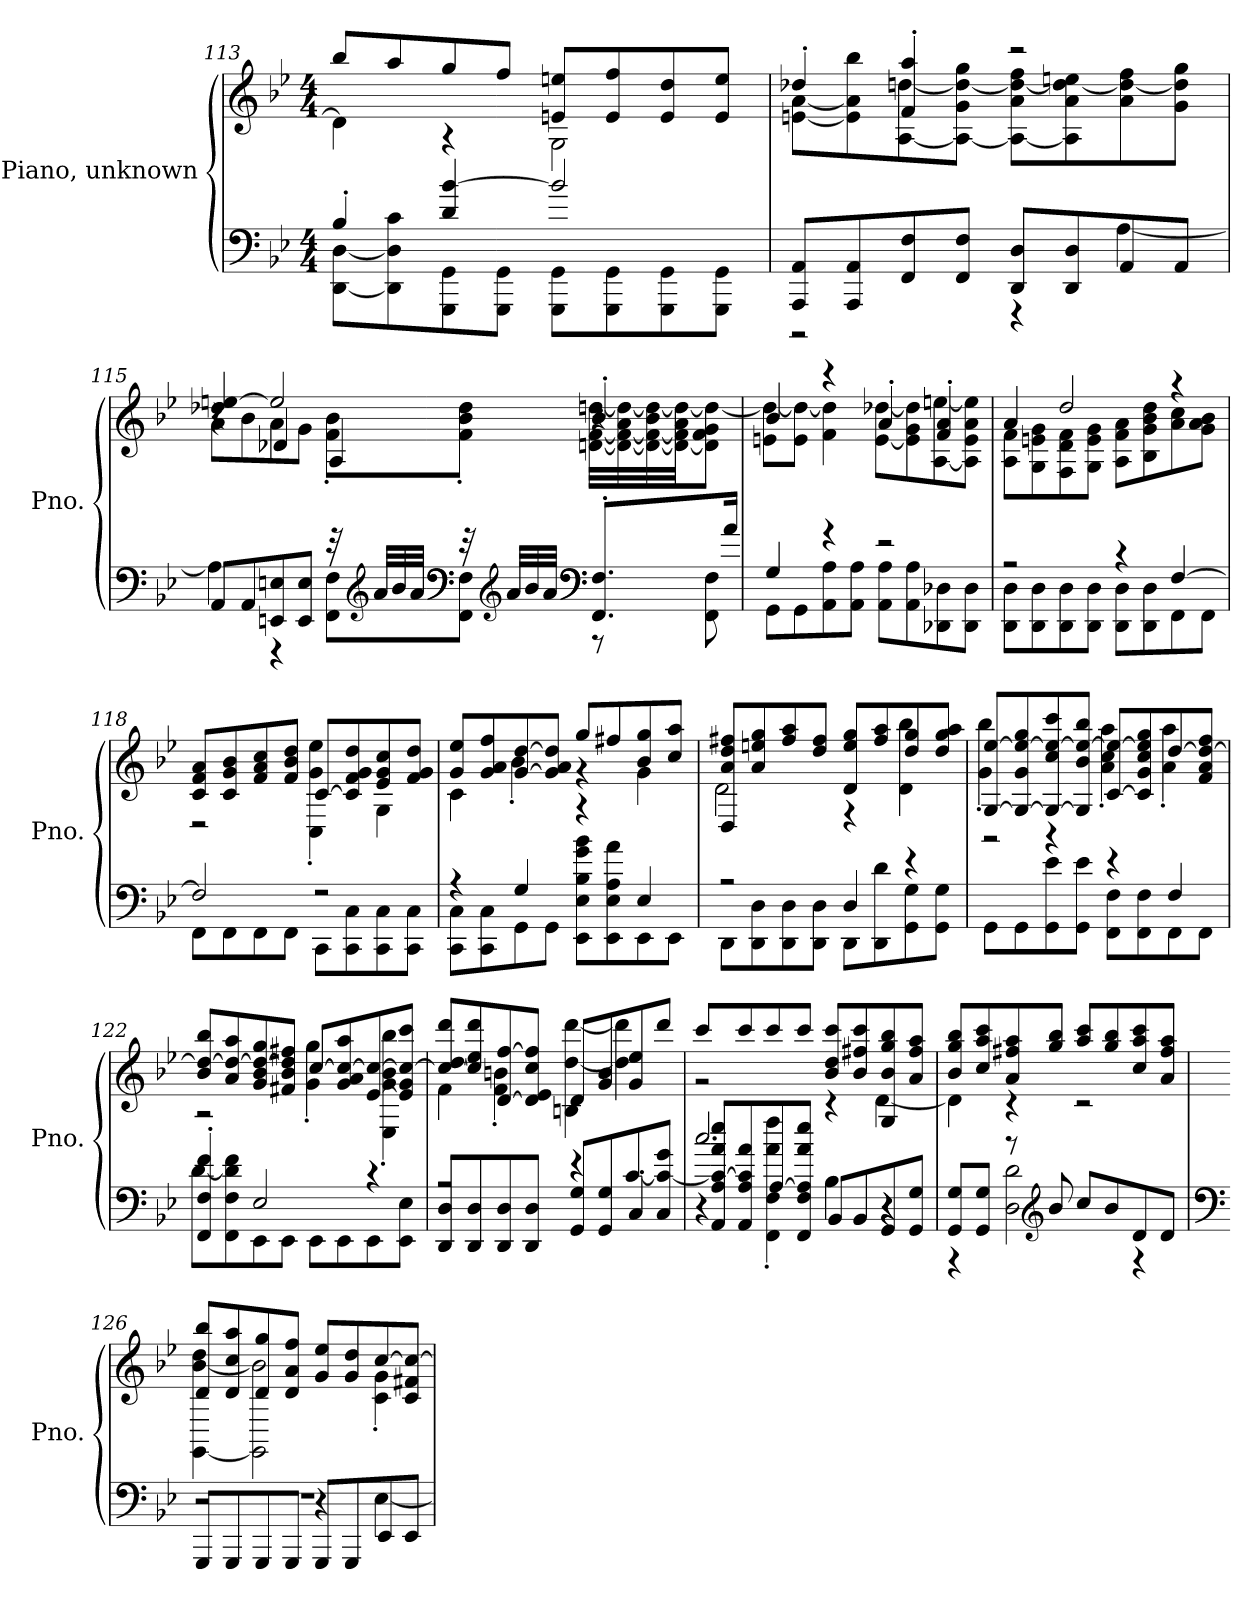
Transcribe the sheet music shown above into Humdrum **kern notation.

**kern	**kern
*part1	*part1
*staff2	*staff1
*I"Piano, unknown	*
*I'Pno.	*
*clefF4	*clefG2
*k[b-e-]	*k[b-e-]
*M4/4	*M4/4
=113	=113
*^	*^
4B-'/	[8DD\ [8D\L	8bb-/L	4d\]
.	8DD\] 8D\] 8c\	8aa/	.
4d/ [4b-/	8GGG\ 8GG\	8gg/	4r
.	8GGG\ 8GG\J	8ff/J	.
2b-/]	8GGG\ 8GG\L	8en/ 8een/L	2G\
.	8GGG\ 8GG\	8e/ 8ff/	.
.	8GGG\ 8GG\	8e/ 8dd/	.
.	8GGG\ 8GG\J	8e/ 8ee/J	.
!!LO:PB:g=z	!!
=114	=114	=114	=114
8AAA/ 8AA/L	2r	4dd-X'/	[8en\ [8a\L
8AAA/ 8AA/	.	.	8e\] 8a\] 8bb-\
8FF/ 8F/	.	4f/' 4aa/'	[8A\ [8ddn\
8FF/ 8F/J	.	.	8A\_ 8g\ 8dd\_ 8gg\J
8DD/ 8D/L	4r	2r	8A\_ 8a\ 8dd\_ 8ff\L
8DD/ 8D/	.	.	8A\] 8a\ 8dd\_ 8een\
8AA/	[4A\	.	8a\ 8dd\_ 8ff\
8AA/J	.	.	8g\ 8dd\] 8gg\J
=115	=115	=115	=115
*	*	*	*^
8AA/L	4A\]	4dd-X/ [4een/	8a\L	4r
8AA/	.	.	8b-\	.
8EEn/ 8En/	4r	2ee/]	8a\	4d-X/
8EE/ 8E/J	.	.	8g\J	.
32r	8FF\ 8F\L	.	8f\' 8b-\'L	4A/
*clefG2	*	*	*	*
32a/LLL	.	.	.	.
32b-/	.	.	.	.
32a/JJJ	.	.	.	.
*clefF4	*	*	*	*
32r	8FF\ 8F\J	.	8f\' 8b-\' 8dd-\'J	.
*clefG2	*	*	*	*
32a/LLL	.	.	.	.
32b-/	.	.	.	.
32a/JJJ	.	.	.	.
*clefF4	*	*	*	*
8.FF/' 8.F/'L	8r	4b-'/	[32dn\ [32f\ [32ddn\LLL	4r
.	.	.	32d\_ 32f\_ 32a\ 32dd\_	.
.	.	.	32d\_ 32f\_ 32b-\ 32dd\_	.
.	.	.	32d\_ 32f\] 32a\ 32dd\_JJ	.
.	8FF\ 8F\	.	8d\] 8f\ 8g\ 8dd\_J	.
16a/Jk	.	.	.	.
*	*	*	*v	*v
!!LO:LB:g=z
=116	=116	=116	=116
4G/	8GG\L	4b-/	8en\ 8dd\_L
.	8GG\	.	8e\ 8dd\_J
4r	8AA\ 8A\	4r	4f\ 4dd\]
.	8AA\ 8A\J	.	.
2r	8AA\ 8A\L	4a'/	[8e\ [8dd-X\L
.	8AA\ 8A\	.	8e\] 8g\ 8dd-\]
.	8DD-X\ 8D-X\	4f/' 4a/'	[8A\ [8een\
.	8DD-\ 8D-\J	.	8A\] 8e\ 8a\ 8ee\]J
=117	=117	=117	=117
2r	8DD\ 8D\L	4a/	8A\ 8f\L
.	8DD\ 8D\	.	8G\ 8en\ 8g\
.	8DD\ 8D\	2dd/	8F\ 8d\ 8f\
.	8DD\ 8D\J	.	8G\ 8e\ 8g\J
4r	8DD\ 8D\L	.	8A\ 8f\ 8a\L
.	8DD\ 8D\	.	8B-\ 8g\ 8b-\ 8dd\
[4F/	8FF\	4r	8a\ 8cc\
.	8FF\J	.	8g\ 8a\ 8b-\J
=118	=118	=118	=118
2F/]	8FF\L	8c/ 8f/ 8a/L	2r
.	8FF\	8c/ 8g/ 8b-/	.
.	8FF\	8f/ 8a/ 8cc/	.
.	8FF\J	8f/ 8b-/ 8dd/J	.
2r	8CC\L	[8c/L	4C\' 4g\' 4ee-\'
.	8CC\ 8C\	8c/] 8f/ 8g/ 8dd/	.
.	8CC\ 8C\	8e-/ 8g/ 8cc/	4G\
.	8CC\ 8C\J	8f/ 8g/ 8dd/J	.
!!LO:LB:g=z	!!
=119	=119	=119	=119
4r	8CC\ 8C\L	8g/ 8ee-/L	4c\
.	8CC\ 8C\	8g/ 8a/ 8ff/	.
4G/	8GG\	[8g/ [8dd/	4b-'\
.	8GG\J	8g/] 8a/ 8dd/]J	.
4r	8EE-\ 8E-\ 8B-\ 8g\ 8b-\L	8gg/L	4r
.	8EE-\ 8E-\ 8A\ 8a\	8ff#X/	.
4E-/	8EE-\	8b-/ 8gg/	4g\
.	8EE-\J	8cc/ 8aa/J	.
=120	=120	=120	=120
2r	8DD\L	8D/ 8a/ 8dd/ 8ff#X/L	2d\
.	8DD\ 8D\	8a/ 8een/ 8gg/	.
.	8DD\ 8D\	8ff#/ 8aa/	.
.	8DD\ 8D\J	8dd/ 8ff#/J	.
4D/	8DD\L	8d/ 8ee/ 8gg/L	4r
.	8DD\ 8d\	8ff#/ 8aa/	.
4r	8GG\ 8G\	8dd/ 8gg/	4d\ 4bb-\
.	8GG\ 8G\J	8dd/ 8gg/ 8aa/J	.
=121	=121	=121	=121
2r	8GG\L	[8G/ [8ee-/L	4g\' 4bb-\'
.	8GG\	8G/_ 8g/ 8ee-/_ 8gg/	.
.	8GG\ 8e-\	8G/_ 8cc/ 8ee-/_ 8ccc/	4r
.	8GG\ 8e-\J	8G/] 8b-/ 8ee-/_ 8bb-/J	.
4r	8FF\ 8F\L	[8c/ 8ee-/_L	4a\' 4cc\' 4aa\'
.	8FF\ 8F\	8c/] 8g/ 8cc/ 8ee-/] 8gg/	.
4F/	8FF\	[8dd/	4a\' 4aa\'
.	8FF\J	8f/ 8a/ 8dd/_ 8ff/J	.
!!LO:LB:g=z	!!
=122	=122	=122	=122
4FF/' 4F/' 4f/'	[8d\L	8b-/ 8dd/_ 8bb-/L	2r
.	8FF\ 8F\ 8d\] 8f\	8a/ 8dd/_ 8aa/	.
2E-/	8EE-\	8g/ 8b-/ 8dd/_ 8gg/	.
.	8EE-\J	8f#X/ 8b-/ 8dd/] 8ff#X/J	.
.	8EE-\L	[8cc/L	4g\' 4gg\'
.	8EE-\	8g/ 8a/ 8cc/_ 8aa/	.
4r	8EE-\	[8e-/ 8cc/_	4E-\' 4g\' 4b-\' 4bb-\'
.	8EE-\ 8E-\J	8e-/] 8g/ 8cc/_ 8ccc/J	.
=123	=123	=123	=123
2r	8DD/ 8D/L	8cc/_ 8dd/ 8ddd/L	4f\
.	8DD/ 8D/	8cc/] 8ee-/ 8ddd/	.
.	8DD/ 8D/	[8d/ [8ff/	4f\' 4bn\'
.	8DD/ 8D/J	8d/] 8e-/ 8cc/ 8ff/]J	.
4r	8GG/ 8G/L	8d/L	4Bn\ [4dd\ [4ddd\
.	8GG/ 8G/	8g/ 8b/	.
4C'/	[8c/	8g/ 8ee-/	4dd\] 4ddd\]
.	8C/ 8c/_ 8g/J	8ddd/J	.
=124	=124	=124	=124
*	*^	*	*
2.cc/	4r	8AA/ 8A/ 8c/_ 8a/ 8ee-/L	8ccc/L	2r
.	.	8AA/ 8A/ 8c/] 8a/	8ccc/	.
.	4FF\' 4F\' 4a\' 4ff\'	[8A/	8ccc/	.
.	.	8FF/ 8F/ 8A/] 8a/ 8ee-/J	8ccc/J	.
.	4B-\	8BB-/L	8b-/ 8dd/ 8ccc/L	4r
.	.	8BB-/	8b-/ 8ff#X/ 8ccc/	.
4r	4r	8GG/	8G/ 8b-/ 8gg/ 8bb-/	[4d\
.	.	8GG/ 8G/J	8a/ 8ff#/ 8aa/J	.
*	*v	*v	*	*
!!LO:LB:g=z	!!
=125	=125	=125	=125
8GG/ 8G/L	4r	8b-/ 8gg/ 8bb-/L	4d\]
8GG/ 8G/J	.	8cc/ 8aa/ 8ccc/	.
8r	2D\ 2d\	8a/ 8ff#X/ 8aa/	4r
*clefG2	*	*	*
8b-/	.	8gg/ 8bb-/J	.
8cc/L	.	8aa/ 8ccc/L	2r
8b-/	.	8gg/ 8bb-/	.
8d/	4r	8cc/ 8aa/ 8ccc/	.
8d/J	.	8a/ 8ff#/ 8aa/J	.
*v	*v	*	*
=126	=126	=126
*clefF4	*	*
*^	*	*
*	*^	*	*
1r	2r	8GGG/L	8d/ 8bb-/L	[4GG\ [4b-\ 4dd\
.	.	8GGG/	8d/ 8cc/ 8aa/	.
.	.	8GGG/	8d/ 8gg/	2GG\] 2b-\]
.	.	8GGG/J	8d/ 8a/ 8ff/J	.
.	4r	8GGG/L	8g/ 8ee-/L	.
.	.	8GGG/	8g/ 8dd/	.
.	[4E-\	8EE-/	[8cc/	4c\' 4g\'
.	.	8EE-/J	8c/ 8f#X/ 8cc/_J	.
*v	*v	*v	*	*
*	*v	*v
=	=
*-	*-
